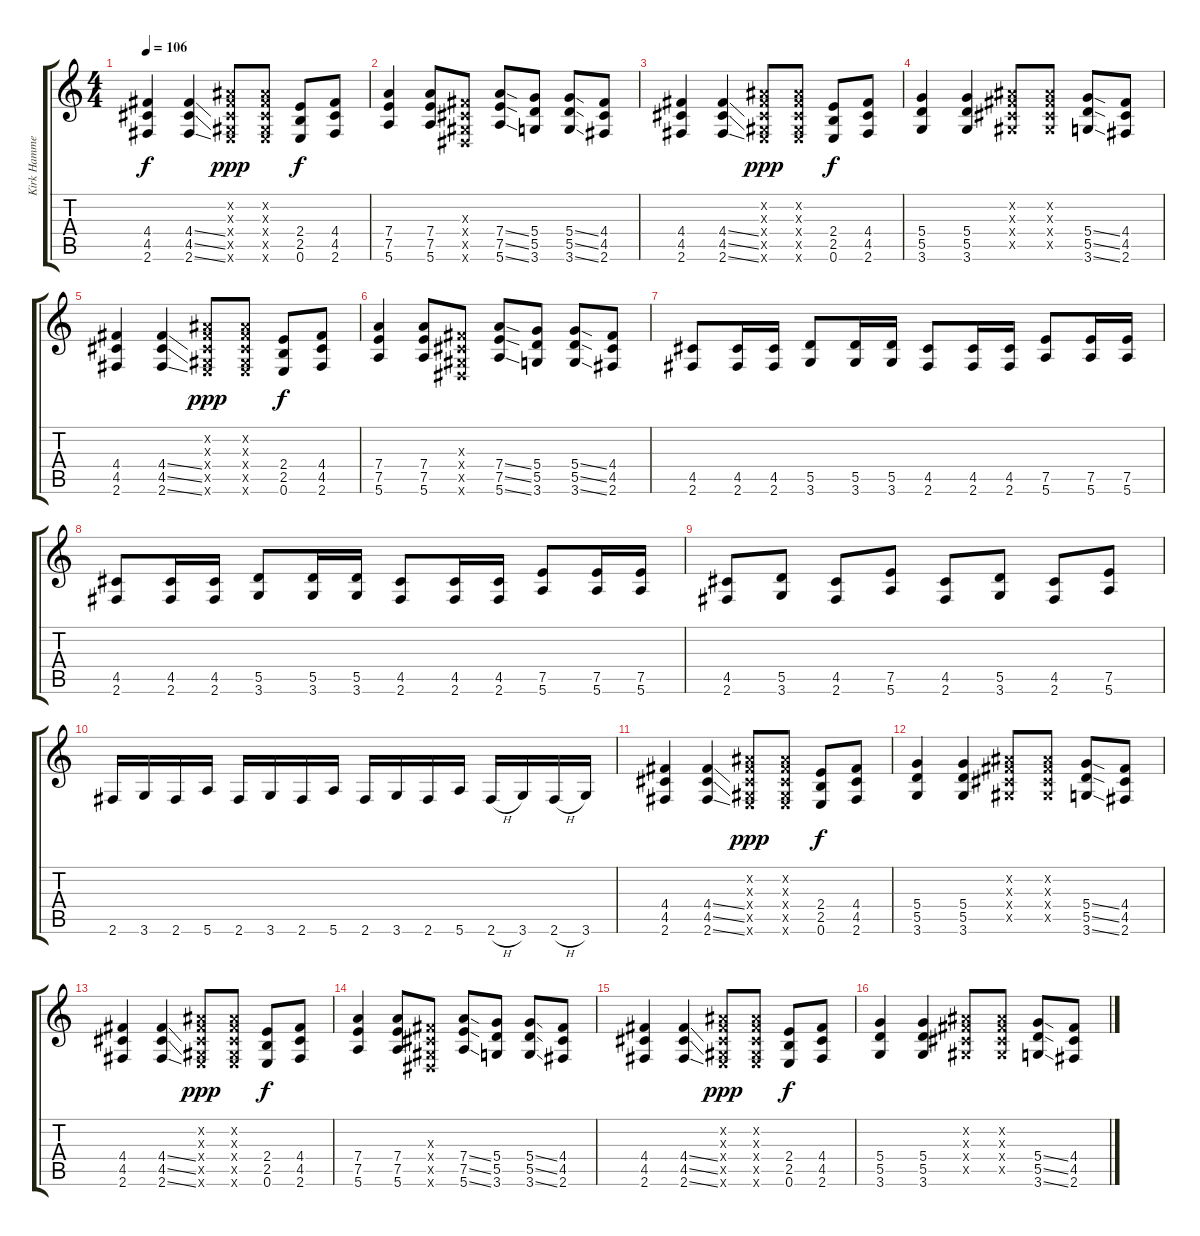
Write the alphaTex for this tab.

\track ("Kirk Hammett" "Kirk Hamme") {instrument distortionguitar}
\staff {score tabs}
\tuning (E4 B3 G3 D3 A2 E2) {hide}
\ts (4 4)
\tempo 106
\clef g2
\ks c
(4.4 4.5 2.6).4{dy f} (4.4{ss} 4.5{ss} 2.6{ss}).4 (-1.2{x} -1.3{x} -1.4{x} -1.5{x} 0.6{x}).8{dy ppp} (-1.2{x} -1.3{x} -1.4{x} -1.5{x} 0.6{x}).8 (2.4 2.5 0.6).8{dy f} (4.4 4.5 2.6).8 |
(7.4 7.5 5.6).4 (7.4 7.5 5.6).8 (-1.3{x} -1.4{x} -1.5{x} -1.6{x}).8 (7.4{ss} 7.5{ss} 5.6{ss}).8 (5.4 5.5 3.6).8 (5.4{ss} 5.5{ss} 3.6{ss}).8 (4.4 4.5 2.6).8 |
(4.4 4.5 2.6).4 (4.4{ss} 4.5{ss} 2.6{ss}).4 (-1.2{x} -1.3{x} -1.4{x} -1.5{x} 0.6{x}).8{dy ppp} (-1.2{x} -1.3{x} -1.4{x} -1.5{x} 0.6{x}).8 (2.4 2.5 0.6).8{dy f} (4.4 4.5 2.6).8 |
(5.4 5.5 3.6).4 (5.4 5.5 3.6).4 (-1.2{x} -1.3{x} -1.4{x} -1.5{x}).8 (-1.2{x} -1.3{x} -1.4{x} -1.5{x}).8 (5.4{ss} 5.5{ss} 3.6{ss}).8 (4.4 4.5 2.6).8 |
(4.4 4.5 2.6).4 (4.4{ss} 4.5{ss} 2.6{ss}).4 (-1.2{x} -1.3{x} -1.4{x} -1.5{x} 0.6{x}).8{dy ppp} (-1.2{x} -1.3{x} -1.4{x} -1.5{x} 0.6{x}).8 (2.4 2.5 0.6).8{dy f} (4.4 4.5 2.6).8 |
(7.4 7.5 5.6).4 (7.4 7.5 5.6).8 (-1.3{x} -1.4{x} -1.5{x} -1.6{x}).8 (7.4{ss} 7.5{ss} 5.6{ss}).8 (5.4 5.5 3.6).8 (5.4{ss} 5.5{ss} 3.6{ss}).8 (4.4 4.5 2.6).8 |
(4.5 2.6).8 (4.5 2.6).16 (4.5 2.6).16 (5.5 3.6).8 (5.5 3.6).16 (5.5 3.6).16 (4.5 2.6).8 (4.5 2.6).16 (4.5 2.6).16 (7.5 5.6).8 (7.5 5.6).16 (7.5 5.6).16 |
(4.5 2.6).8 (4.5 2.6).16 (4.5 2.6).16 (5.5 3.6).8 (5.5 3.6).16 (5.5 3.6).16 (4.5 2.6).8 (4.5 2.6).16 (4.5 2.6).16 (7.5 5.6).8 (7.5 5.6).16 (7.5 5.6).16 |
(4.5 2.6).8 (5.5 3.6).8 (4.5 2.6).8 (7.5 5.6).8 (4.5 2.6).8 (5.5 3.6).8 (4.5 2.6).8 (7.5 5.6).8 |
2.6.16 3.6.16 2.6.16 5.6.16 2.6.16 3.6.16 2.6.16 5.6.16 2.6.16 3.6.16 2.6.16 5.6.16 2.6{h}.16 3.6.16 2.6{h}.16 3.6.16 |
(4.4 4.5 2.6).4 (4.4{ss} 4.5{ss} 2.6{ss}).4 (-1.2{x} -1.3{x} -1.4{x} -1.5{x} 0.6{x}).8{dy ppp} (-1.2{x} -1.3{x} -1.4{x} -1.5{x} 0.6{x}).8 (2.4 2.5 0.6).8{dy f} (4.4 4.5 2.6).8 |
(5.4 5.5 3.6).4 (5.4 5.5 3.6).4 (-1.2{x} -1.3{x} -1.4{x} -1.5{x}).8 (-1.2{x} -1.3{x} -1.4{x} -1.5{x}).8 (5.4{ss} 5.5{ss} 3.6{ss}).8 (4.4 4.5 2.6).8 |
(4.4 4.5 2.6).4 (4.4{ss} 4.5{ss} 2.6{ss}).4 (-1.2{x} -1.3{x} -1.4{x} -1.5{x} 0.6{x}).8{dy ppp} (-1.2{x} -1.3{x} -1.4{x} -1.5{x} 0.6{x}).8 (2.4 2.5 0.6).8{dy f} (4.4 4.5 2.6).8 |
(7.4 7.5 5.6).4 (7.4 7.5 5.6).8 (-1.3{x} -1.4{x} -1.5{x} -1.6{x}).8 (7.4{ss} 7.5{ss} 5.6{ss}).8 (5.4 5.5 3.6).8 (5.4{ss} 5.5{ss} 3.6{ss}).8 (4.4 4.5 2.6).8 |
(4.4 4.5 2.6).4 (4.4{ss} 4.5{ss} 2.6{ss}).4 (-1.2{x} -1.3{x} -1.4{x} -1.5{x} 0.6{x}).8{dy ppp} (-1.2{x} -1.3{x} -1.4{x} -1.5{x} 0.6{x}).8 (2.4 2.5 0.6).8{dy f} (4.4 4.5 2.6).8 |
(5.4 5.5 3.6).4 (5.4 5.5 3.6).4 (-1.2{x} -1.3{x} -1.4{x} -1.5{x}).8 (-1.2{x} -1.3{x} -1.4{x} -1.5{x}).8 (5.4{ss} 5.5{ss} 3.6{ss}).8 (4.4 4.5 2.6).8
